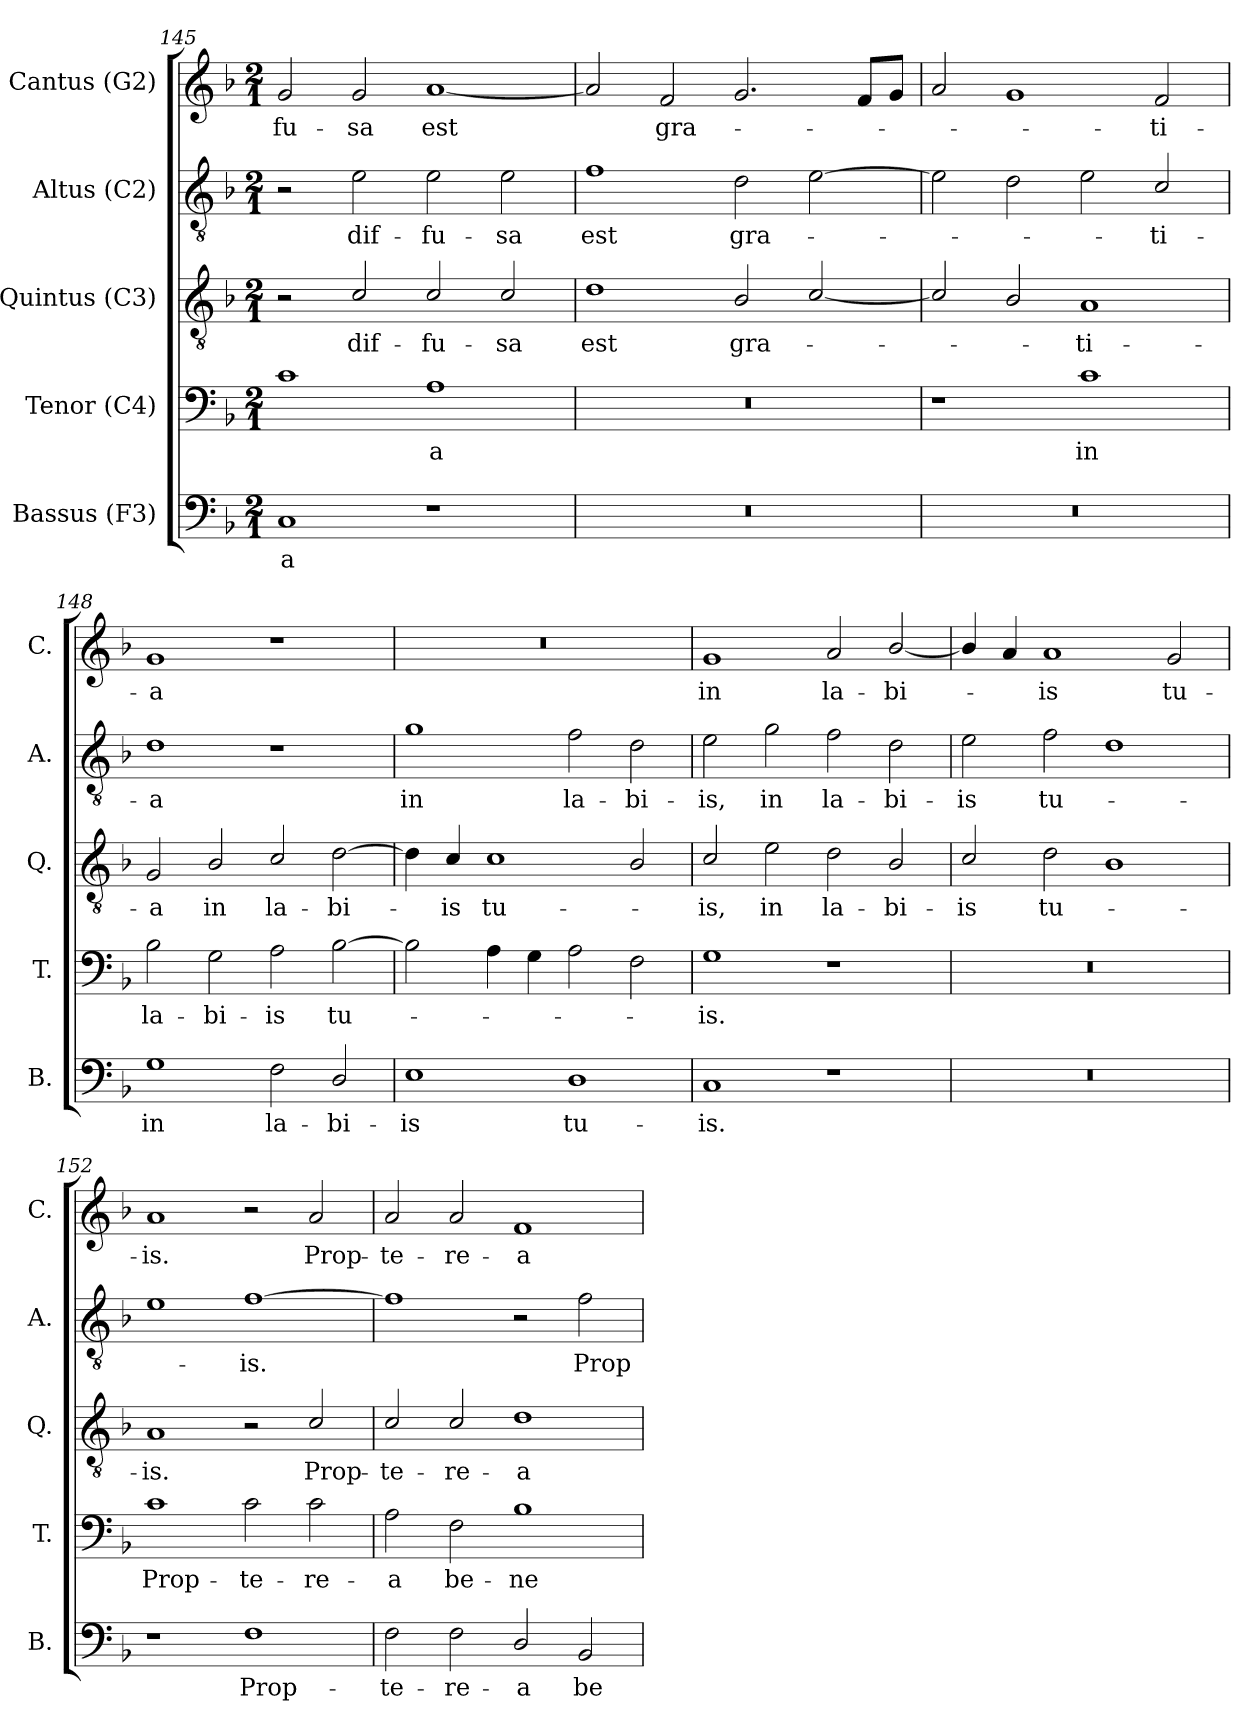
**kern	**text	**kern	**text	**kern	**text	**kern	**text	**kern	**text
*part5	*part5	*part4	*part4	*part3	*part3	*part2	*part2	*part1	*part1
*staff5	*staff5	*staff4	*staff4	*staff3	*staff3	*staff2	*staff2	*staff1	*staff1
*I"Bassus (F3)	*	*I"Tenor (C4)	*	*I"Quintus (C3)	*	*I"Altus (C2)	*	*I"Cantus (G2)	*
*I'B.	*	*I'T.	*	*I'Q.	*	*I'A.	*	*I'C.	*
*clefF4	*	*clefF4	*	*clefGv2	*	*clefGv2	*	*clefG2	*
*	*	*ITrd7c12	*	*ITrd7c12	*	*ITrd7c12	*	*	*
*k[b-]	*	*k[b-]	*	*k[b-]	*	*k[b-]	*	*k[b-]	*
*F:	*	*F:	*	*F:	*	*F:	*	*F:	*
*M2/1	*	*M2/1	*	*M2/1	*	*M2/1	*	*M2/1	*
=145	=145	=145	=145	=145	=145	=145	=145	=145	=145
1C	-a	1C	.	2r	.	2r	.	2g/	-fu-
.	.	.	.	2C/	dif-	2E\	dif-	2g/	-sa
1r	.	1AA	-a	2C/	-fu-	2E\	-fu-	[1a	est
.	.	.	.	2C/	-sa	2E\	-sa	.	.
=146	=146	=146	=146	=146	=146	=146	=146	=146	=146
0r	.	0r	.	1D	est	1F	est	2a/]	.
.	.	.	.	.	.	.	.	2f/	gra-
.	.	.	.	2BB-/	gra-	2D\	gra-	2.g/	.
.	.	.	.	[2C/	.	[2E\	.	.	.
.	.	.	.	.	.	.	.	8f/L	.
.	.	.	.	.	.	.	.	8g/J	.
=147	=147	=147	=147	=147	=147	=147	=147	=147	=147
0r	.	1r	.	2C/]	.	2E\]	.	2a/	.
.	.	.	.	2BB-/	.	2D\	.	1g	.
.	.	1C	in	1AA	-ti-	2E\	.	.	.
.	.	.	.	.	.	2C/	-ti-	2f/	-ti-
=148	=148	=148	=148	=148	=148	=148	=148	=148	=148
1G	in	2BB-\	la-	2GG/	-a	1D	-a	1g	-a
.	.	2GG\	-bi-	2BB-/	in	.	.	.	.
2F\	la-	2AA\	-is	2C/	la-	1r	.	1r	.
2D/	-bi-	[2BB-\	tu-	[2D\	-bi-	.	.	.	.
=149	=149	=149	=149	=149	=149	=149	=149	=149	=149
1E	-is	2BB-\]	.	4D\]	.	1G	in	0r	.
.	.	.	.	4C/	-is	.	.	.	.
.	.	4AA\	.	1C	tu-	.	.	.	.
.	.	4GG\	.	.	.	.	.	.	.
1D	tu-	2AA\	.	.	.	2F\	la-	.	.
.	.	2FF\	.	2BB-/	.	2D\	-bi-	.	.
=150	=150	=150	=150	=150	=150	=150	=150	=150	=150
1C	-is.	1GG	-is.	2C/	-is,	2E\	-is,	1g	in
.	.	.	.	2E\	in	2G\	in	.	.
1r	.	1r	.	2D\	la-	2F\	la-	2a/	la-
.	.	.	.	2BB-/	-bi-	2D\	-bi-	[2b-/	-bi-
=151	=151	=151	=151	=151	=151	=151	=151	=151	=151
0r	.	0r	.	2C/	-is	2E\	-is	4b-/]	.
.	.	.	.	.	.	.	.	4a/	.
.	.	.	.	2D\	tu-	2F\	tu-	1a	-is
.	.	.	.	1BB-	.	1D	.	.	.
.	.	.	.	.	.	.	.	2g/	tu-
=152	=152	=152	=152	=152	=152	=152	=152	=152	=152
1r	.	1C	Prop-	1AA	-is.	1E	.	1a	-is.
1F	Prop-	2C\	-te-	2r	.	[1F	-is.	2r	.
.	.	2C\	-re-	2C/	Prop-	.	.	2a/	Prop-
=153	=153	=153	=153	=153	=153	=153	=153	=153	=153
2F\	-te-	2AA\	-a	2C/	-te-	1F]	.	2a/	-te-
2F\	-re-	2FF\	be-	2C/	-re-	.	.	2a/	-re-
2D/	-a	1BB-	-ne-	1D	-a	2r	.	1f	-a
2BB-/	be-	.	.	.	.	2F\	Prop-	.	.
=	=	=	=	=	=	=	=	=	=
*-	*-	*-	*-	*-	*-	*-	*-	*-	*-
